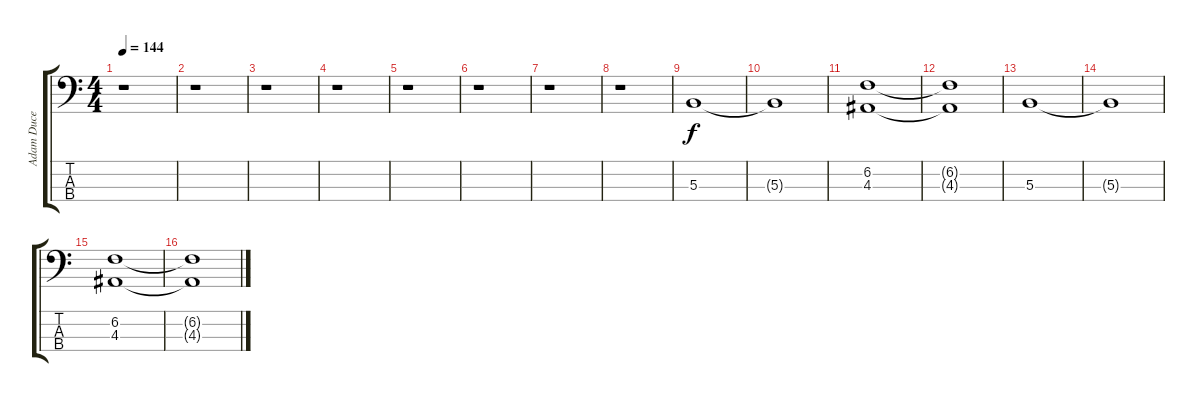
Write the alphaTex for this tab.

\track ("Adam Duce" "Adam Duce") {instrument electricbasspick}
\staff {score tabs}
\tuning (E2 B1 Gb1 B0) {hide}
\ts (4 4)
\tempo 144
\clef f4
\ks c
r.1{dy f} |
r.1 |
r.1 |
r.1 |
r.1 |
r.1 |
r.1 |
r.1 |
5.3.1 |
5.3{t}.1 |
(6.2 4.3).1 |
(6.2{t} 4.3{t}).1 |
5.3.1 |
5.3{t}.1 |
(6.2 4.3).1 |
(6.2{t} 4.3{t}).1
